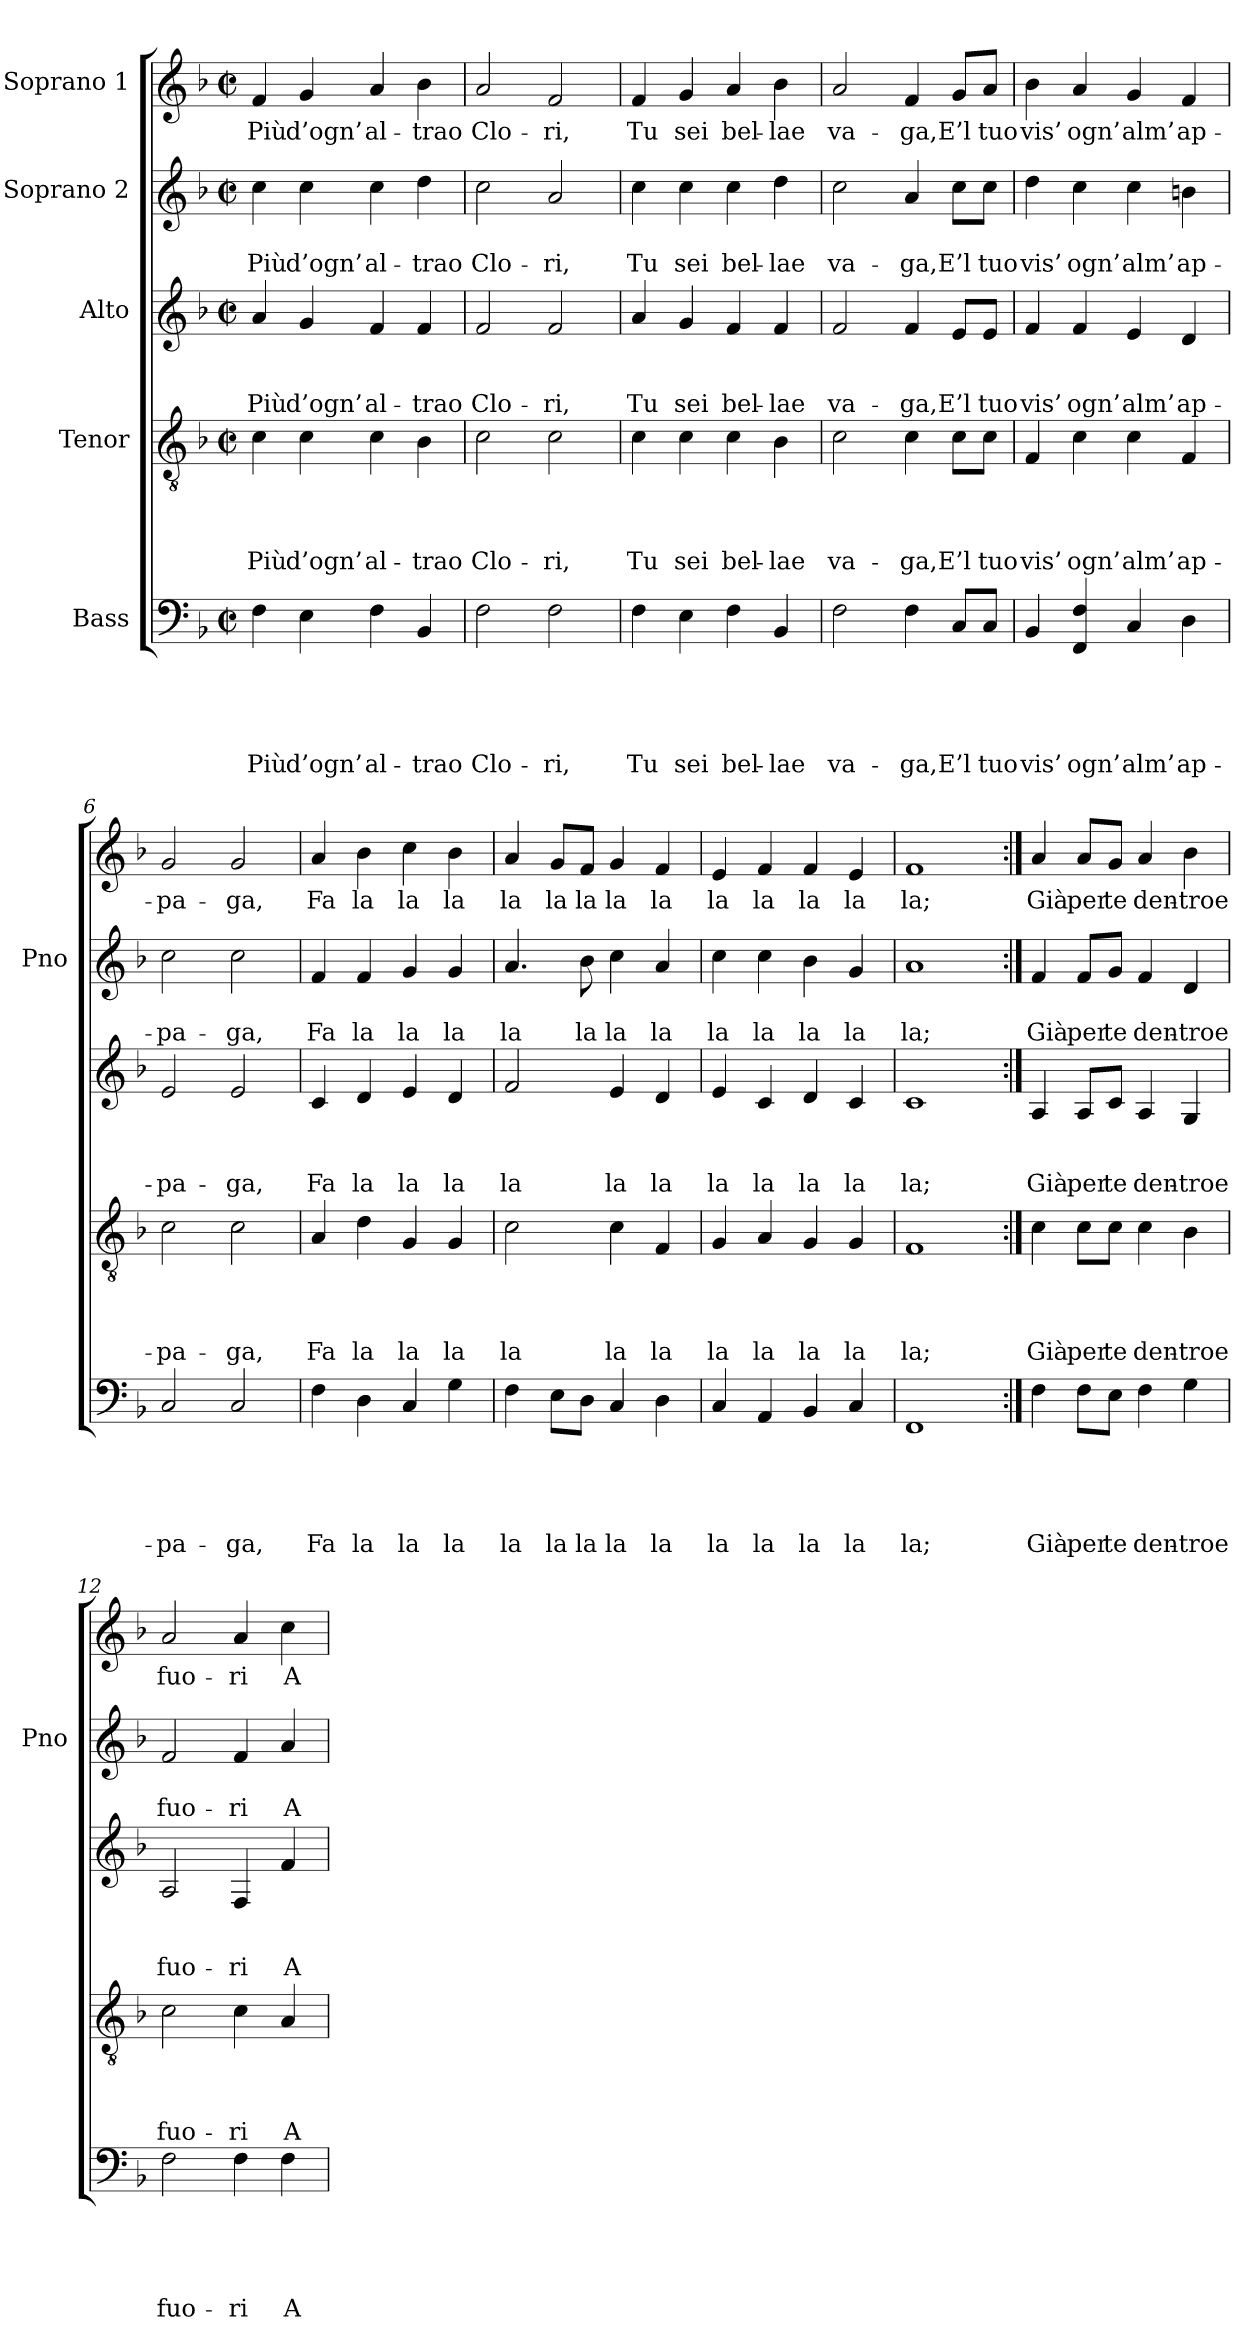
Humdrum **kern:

**kern	**text	**text	**text	**text	**text	**kern	**text	**text	**text	**text	**kern	**text	**text	**text	**kern	**text	**text	**kern	**text
*part5	*part5	*part5	*part5	*part5	*part5	*part4	*part4	*part4	*part4	*part4	*part3	*part3	*part3	*part3	*part2	*part2	*part2	*part1	*part1
*staff5	*staff5	*staff5	*staff5	*staff5	*staff5	*staff4	*staff4	*staff4	*staff4	*staff4	*staff3	*staff3	*staff3	*staff3	*staff2	*staff2	*staff2	*staff1	*staff1
*I"Bass	*	*	*	*	*	*I"Tenor	*	*	*	*	*I"Alto	*	*	*	*I"Soprano 2	*	*	*I"Soprano 1	*
*	*	*	*	*	*	*	*	*	*	*	*	*	*	*	*I'Pno	*	*	*	*
!!LO:PB:g=z
*clefF4	*	*	*	*	*	*clefGv2	*	*	*	*	*clefG2	*	*	*	*clefG2	*	*	*clefG2	*
*k[b-]	*	*	*	*	*	*k[b-]	*	*	*	*	*k[b-]	*	*	*	*k[b-]	*	*	*k[b-]	*
*F:	*	*	*	*	*	*F:	*	*	*	*	*F:	*	*	*	*F:	*	*	*F:	*
*M2/2	*	*	*	*	*	*M2/2	*	*	*	*	*M2/2	*	*	*	*M2/2	*	*	*M2/2	*
*met(c|)	*	*	*	*	*	*met(c|)	*	*	*	*	*met(c|)	*	*	*	*met(c|)	*	*	*met(c|)	*
=1	=1	=1	=1	=1	=1	=1	=1	=1	=1	=1	=1	=1	=1	=1	=1	=1	=1	=1	=1
4F\	.	.	.	.	Più	4c\	.	.	.	Più	4a/	.	.	Più	4cc\	.	Più	4f/	Più
4E\	.	.	.	.	d’ogn’	4c\	.	.	.	d’ogn’	4g/	.	.	d’ogn’	4cc\	.	d’ogn’	4g/	d’ogn’
4F\	.	.	.	.	al-	4c\	.	.	.	al-	4f/	.	.	al-	4cc\	.	al-	4a/	al-
4BB-/	.	.	.	.	-trao	4B-\	.	.	.	-trao	4f/	.	.	-trao	4dd\	.	-trao	4b-\	-trao
=2	=2	=2	=2	=2	=2	=2	=2	=2	=2	=2	=2	=2	=2	=2	=2	=2	=2	=2	=2
2F\	.	.	.	.	Clo-	2c\	.	.	.	Clo-	2f/	.	.	Clo-	2cc\	.	Clo-	2a/	Clo-
2F\	.	.	.	.	-ri,	2c\	.	.	.	-ri,	2f/	.	.	-ri,	2a/	.	-ri,	2f/	-ri,
=3	=3	=3	=3	=3	=3	=3	=3	=3	=3	=3	=3	=3	=3	=3	=3	=3	=3	=3	=3
4F\	.	.	.	.	Tu	4c\	.	.	.	Tu	4a/	.	.	Tu	4cc\	.	Tu	4f/	Tu
4E\	.	.	.	.	sei	4c\	.	.	.	sei	4g/	.	.	sei	4cc\	.	sei	4g/	sei
4F\	.	.	.	.	bel-	4c\	.	.	.	bel-	4f/	.	.	bel-	4cc\	.	bel-	4a/	bel-
4BB-/	.	.	.	.	-lae	4B-\	.	.	.	-lae	4f/	.	.	-lae	4dd\	.	-lae	4b-\	-lae
=4	=4	=4	=4	=4	=4	=4	=4	=4	=4	=4	=4	=4	=4	=4	=4	=4	=4	=4	=4
2F\	.	.	.	.	va-	2c\	.	.	.	va-	2f/	.	.	va-	2cc\	.	va-	2a/	va-
4F\	.	.	.	.	-ga,	4c\	.	.	.	-ga,	4f/	.	.	-ga,	4a/	.	-ga,	4f/	-ga,
8C/L	.	.	.	.	E’l	8c\L	.	.	.	E’l	8e/L	.	.	E’l	8cc\L	.	E’l	8g/L	E’l
8C/J	.	.	.	.	tuo	8c\J	.	.	.	tuo	8e/J	.	.	tuo	8cc\J	.	tuo	8a/J	tuo
!!LO:LB:g=z
=5	=5	=5	=5	=5	=5	=5	=5	=5	=5	=5	=5	=5	=5	=5	=5	=5	=5	=5	=5
4BB-/	.	.	.	.	vis’	4F/	.	.	.	vis’	4f/	.	.	vis’	4dd\	.	vis’	4b-\	vis’
4FF/ 4F!/	.	.	.	.	ogn’	4c\	.	.	.	ogn’	4f/	.	.	ogn’	4cc\	.	ogn’	4a/	ogn’
4C/	.	.	.	.	alm’	4c\	.	.	.	alm’	4e/	.	.	alm’	4cc\	.	alm’	4g/	alm’
4D\	.	.	.	.	ap-	4F/	.	.	.	ap-	4d/	.	.	ap-	4bn\	.	ap-	4f/	ap-
=6	=6	=6	=6	=6	=6	=6	=6	=6	=6	=6	=6	=6	=6	=6	=6	=6	=6	=6	=6
2C/	.	.	.	.	-pa-	2c\	.	.	.	-pa-	2e/	.	.	-pa-	2cc\	.	-pa-	2g/	-pa-
2C/	.	.	.	.	-ga,	2c\	.	.	.	-ga,	2e/	.	.	-ga,	2cc\	.	-ga,	2g/	-ga,
=7	=7	=7	=7	=7	=7	=7	=7	=7	=7	=7	=7	=7	=7	=7	=7	=7	=7	=7	=7
4F\	.	.	.	.	Fa	4A/	.	.	.	Fa	4c/	.	.	Fa	4f/	.	Fa	4a/	Fa
4D\	.	.	.	.	la	4d\	.	.	.	la	4d/	.	.	la	4f/	.	la	4b-\	la
4C/	.	.	.	.	la	4G/	.	.	.	la	4e/	.	.	la	4g/	.	la	4cc\	la
4G\	.	.	.	.	la	4G/	.	.	.	la	4d/	.	.	la	4g/	.	la	4b-\	la
=8	=8	=8	=8	=8	=8	=8	=8	=8	=8	=8	=8	=8	=8	=8	=8	=8	=8	=8	=8
4F\	.	.	.	.	la	2c\	.	.	.	la	2f/	.	.	la	4.a/	.	la	4a/	la
8E\L	.	.	.	.	la	.	.	.	.	.	.	.	.	.	.	.	.	8g/L	la
8D\J	.	.	.	.	la	.	.	.	.	.	.	.	.	.	8b-\	.	la	8f/J	la
4C/	.	.	.	.	la	4c\	.	.	.	la	4e/	.	.	la	4cc\	.	la	4g/	la
4D\	.	.	.	.	la	4F/	.	.	.	la	4d/	.	.	la	4a/	.	la	4f/	la
=9	=9	=9	=9	=9	=9	=9	=9	=9	=9	=9	=9	=9	=9	=9	=9	=9	=9	=9	=9
4C/	.	.	.	.	la	4G/	.	.	.	la	4e/	.	.	la	4cc\	.	la	4e/	la
4AA/	.	.	.	.	la	4A/	.	.	.	la	4c/	.	.	la	4cc\	.	la	4f/	la
4BB-/	.	.	.	.	la	4G/	.	.	.	la	4d/	.	.	la	4b-\	.	la	4f/	la
4C/	.	.	.	.	la	4G/	.	.	.	la	4c/	.	.	la	4g/	.	la	4e/	la
=10	=10	=10	=10	=10	=10	=10	=10	=10	=10	=10	=10	=10	=10	=10	=10	=10	=10	=10	=10
1FF	.	.	.	.	la;	1F	.	.	.	la;	1c	.	.	la;	1a	.	la;	1f	la;
!!LO:PB:g=z
=11:|!	=11:|!	=11:|!	=11:|!	=11:|!	=11:|!	=11:|!	=11:|!	=11:|!	=11:|!	=11:|!	=11:|!	=11:|!	=11:|!	=11:|!	=11:|!	=11:|!	=11:|!	=11:|!	=11:|!
4F\	.	.	.	.	Già	4c\	.	.	.	Già	4A/	.	.	Già	4f/	.	Già	4a/	Già
8F\L	.	.	.	.	per	8c\L	.	.	.	per	8A/L	.	.	per	8f/L	.	per	8a/L	per
8E\J	.	.	.	.	te	8c\J	.	.	.	te	8c/J	.	.	te	8g/J	.	te	8g/J	te
4F\	.	.	.	.	den-	4c\	.	.	.	den-	4A/	.	.	den-	4f/	.	den-	4a/	den-
4G\	.	.	.	.	-troe	4B-\	.	.	.	-troe	4G/	.	.	-troe	4d/	.	-troe	4b-\	-troe
=12	=12	=12	=12	=12	=12	=12	=12	=12	=12	=12	=12	=12	=12	=12	=12	=12	=12	=12	=12
2F\	.	.	.	.	fuo-	2c\	.	.	.	fuo-	2A/	.	.	fuo-	2f/	.	fuo-	2a/	fuo-
4F\	.	.	.	.	-ri	4c\	.	.	.	-ri	4F/	.	.	-ri	4f/	.	-ri	4a/	-ri
4F\	.	.	.	.	A-	4A/	.	.	.	A-	4f/	.	.	A-	4a/	.	A-	4cc\	A-
=	=	=	=	=	=	=	=	=	=	=	=	=	=	=	=	=	=	=	=
*-	*-	*-	*-	*-	*-	*-	*-	*-	*-	*-	*-	*-	*-	*-	*-	*-	*-	*-	*-
